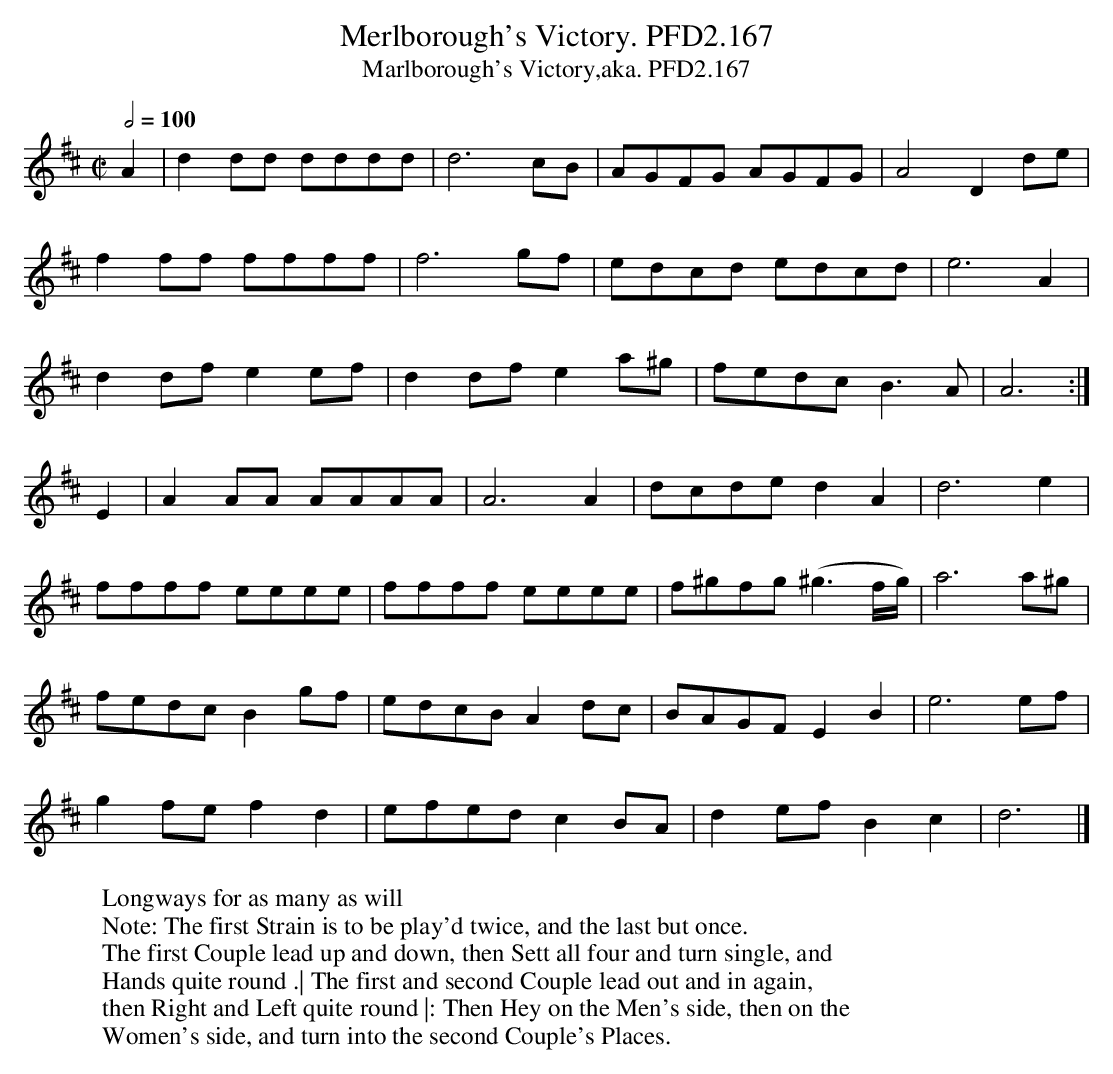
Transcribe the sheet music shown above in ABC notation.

X:1
T:Merlborough's Victory. PFD2.167
T:Marlborough's Victory,aka. PFD2.167
M:C|
L:1/4
W:Longways for as many as will
W:Note: The first Strain is to be play'd twice, and the last but once.
W:The first Couple lead up and down, then Sett all four and turn single, and
W:Hands quite round .| The first and second Couple lead out and in again,
W:then Right and Left quite round |: Then Hey on the Men's side, then on the
W:Women's side, and turn into the second Couple's Places.
Q:2/4=100
K:D
A | dd/d/ d/d/d/d/ | d3 c/B/ | A/G/F/G/ A/G/F/G/ | A2 Dd/e/ |
f f/f/ f/f/f/f/ | f3 g/f/ | e/d/c/d/ e/d/c/d/ | e3 A |
dd/f/ ee/f/ | dd/f/ ea/^g/ | f/e/d/c/ B>A | A3 :|
E | AA/A/ A/A/A/A/ | A3 A | d/c/d/e/ dA | d3 e |
f/f/f/f/ e/e/e/e/ | f/f/f/f/ e/e/e/e/ | f/^g/f/g/ (^g>f/g//) | a3 a/^g/ |
f/e/d/c/ Bg/f/ | e/d/c/B/ Ad/c/ | B/A/G/F/ EB | e3 e/f/ |
gf/e/ fd | e/f/e/d/ cB/A/ | de/f/ Bc | d3 |]
